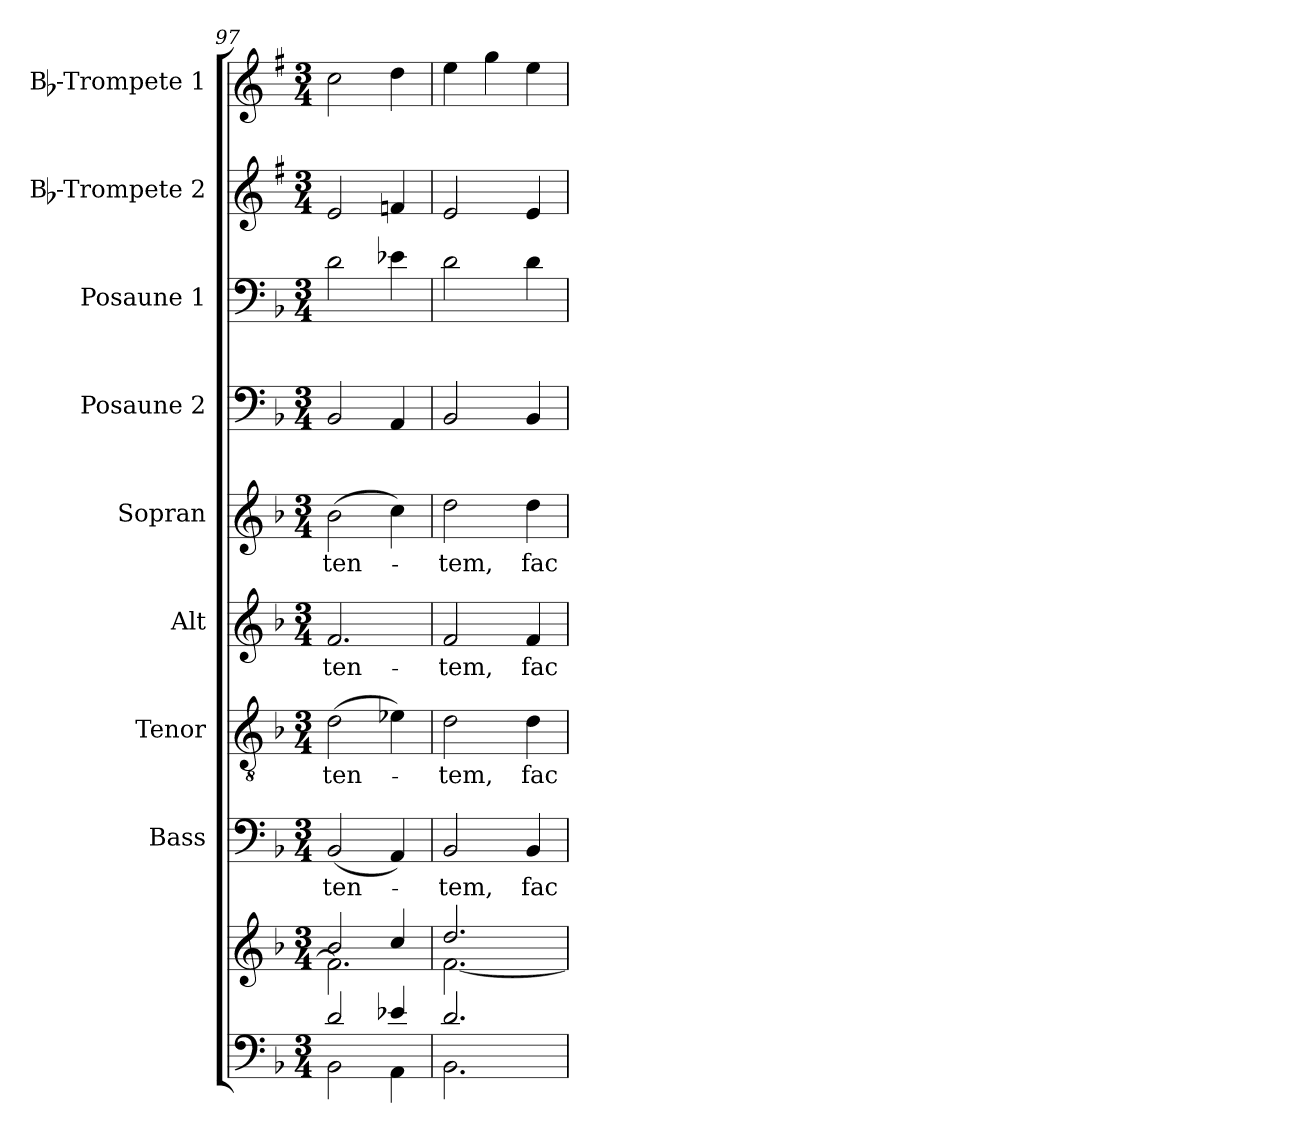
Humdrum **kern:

**kern	**kern	**kern	**text	**kern	**text	**kern	**text	**kern	**text	**kern	**kern	**kern	**kern
*part9	*part9	*part8	*part8	*part7	*part7	*part6	*part6	*part5	*part5	*part4	*part3	*part2	*part1
*staff10	*staff9	*staff8	*staff8	*staff7	*staff7	*staff6	*staff6	*staff5	*staff5	*staff4	*staff3	*staff2	*staff1
*	*	*I"Bass	*	*I"Tenor	*	*I"Alt	*	*I"Sopran	*	*I"Posaune 2	*I"Posaune 1	*I"Bb-Trompete 2	*I"Bb-Trompete 1
*	*	*I'B.	*	*I'T.	*	*I'A.	*	*I'S.	*	*I'Pos. 2	*I'Pos. 1	*I'Bb Trp. 2	*I'Bb Trp. 1
*clefF4	*clefG2	*clefF4	*	*clefGv2	*	*clefG2	*	*clefG2	*	*clefF4	*clefF4	*clefG2	*clefG2
*	*	*	*	*	*	*	*	*	*	*	*	*ITrd1c2	*ITrd1c2
*k[b-]	*k[b-]	*k[b-]	*	*k[b-]	*	*k[b-]	*	*k[b-]	*	*k[b-]	*k[b-]	*k[b-]	*k[b-]
*F:	*F:	*F:	*	*F:	*	*F:	*	*F:	*	*F:	*F:	*F:	*F:
*M3/4	*M3/4	*M3/4	*	*M3/4	*	*M3/4	*	*M3/4	*	*M3/4	*M3/4	*M3/4	*M3/4
=97	=97	=97	=97	=97	=97	=97	=97	=97	=97	=97	=97	=97	=97
*^	*^	*	*	*	*	*	*	*	*	*	*	*	*
!	!	!	!	!	!LO:LY:b	!	!LO:LY:b	!	!LO:LY:b	!	!LO:LY:b	!	!	!	!
2d/	2BB-\	2b-/	2.f\]	(<2BB-/	-ten-	(>2d\	-ten-	2.f/	-ten-	(>2b-\	-ten-	2BB-/	2d\	2d/	2b-\
4e-X/	4AA\	4cc/	.	4AA/)	.	4e-X\)	.	.	.	4cc\)	.	4AA/	4e-X\	4e-X/	4cc\
=98	=98	=98	=98	=98	=98	=98	=98	=98	=98	=98	=98	=98	=98	=98	=98
!	!	!	!	!	!LO:LY:b	!	!LO:LY:b	!	!LO:LY:b	!	!LO:LY:b	!	!	!	!
2.d/	2.BB-\	2.dd/	[<2.f\	2BB-/	-tem,	2d\	-tem,	2f/	-tem,	2dd\	-tem,	2BB-/	2d\	2d/	4dd\
.	.	.	.	.	.	.	.	.	.	.	.	.	.	.	4ff\
!	!	!	!	!	!LO:LY:b	!	!LO:LY:b	!	!LO:LY:b	!	!LO:LY:b	!	!	!	!
.	.	.	.	4BB-/	fac-	4d\	fac-	4f/	fac-	4dd\	fac-	4BB-/	4d\	4d/	4dd\
*v	*v	*	*	*	*	*	*	*	*	*	*	*	*	*	*
*	*v	*v	*	*	*	*	*	*	*	*	*	*	*	*
=	=	=	=	=	=	=	=	=	=	=	=	=	=
*-	*-	*-	*-	*-	*-	*-	*-	*-	*-	*-	*-	*-	*-
